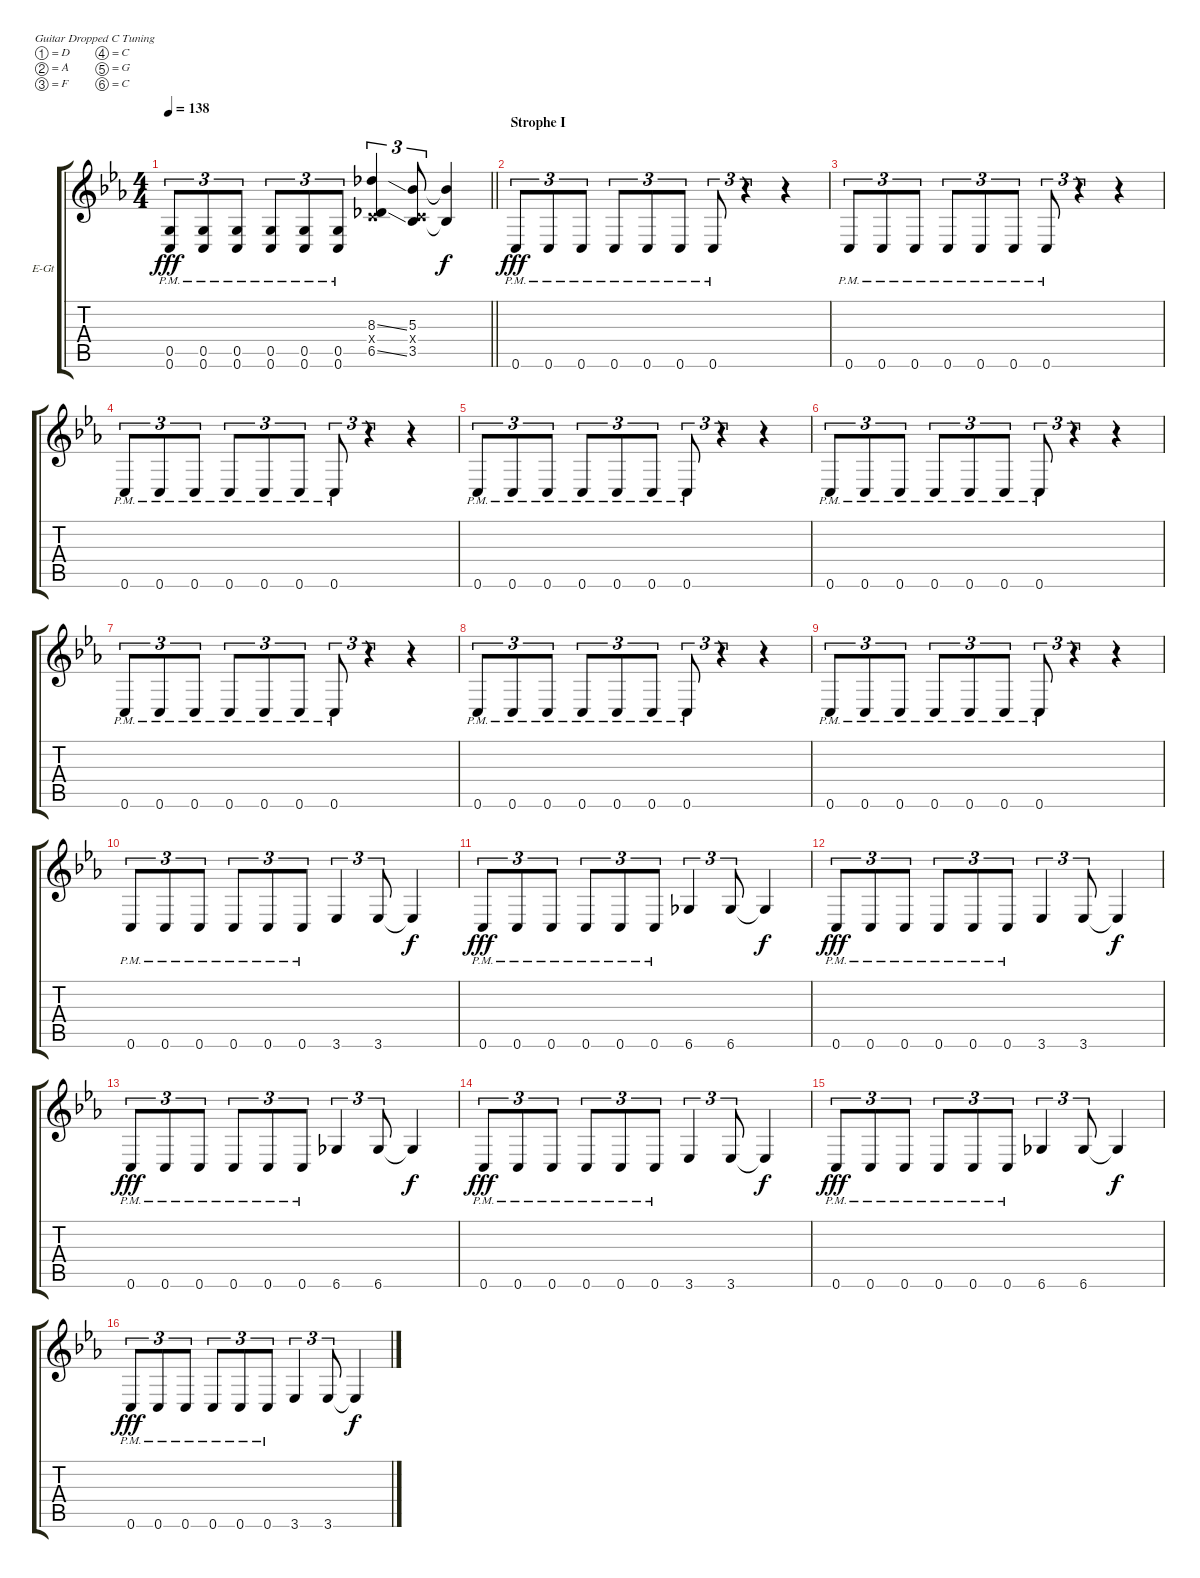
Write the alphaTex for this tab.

\bracketExtendMode groupsimilarinstruments
\firstSystemTrackNameOrientation horizontal
\otherSystemsTrackNameOrientation horizontal
\track ("Electric Guitar" "E-Gt") {instrument distortionguitar}
\staff {score tabs}
\tuning (D4 A3 F3 C3 G2 C2)
\ts (4 4)
\tempo 138
\clef g2
\scale
0.333333
\barLineRight lightlight
\ks eb
(0.5{pm} 0.6{pm}).8{tu (3 2) dy fff} (0.5{pm} 0.6{pm}).8{tu (3 2)} (0.5{pm} 0.6{pm}).8{tu (3 2)} (0.5{pm} 0.6{pm}).8{tu (3 2)} (0.5{pm} 0.6{pm}).8{tu (3 2)} (0.5{pm} 0.6{pm}).8{tu (3 2)} (8.3{ss} 0.4{x} 6.5{ss}).4{tu (3 2)} (5.3 0.4{x} 3.5).8{tu (3 2)} (5.3{t} 3.5{t}).4{dy f} |
\section ("" "Strophe I")
\scale
0.333333 0.6{pm}.8{tu (3 2) dy fff} 0.6{pm}.8{tu (3 2)} 0.6{pm}.8{tu (3 2)} 0.6{pm}.8{tu (3 2)} 0.6{pm}.8{tu (3 2)} 0.6{pm}.8{tu (3 2)} 0.6{pm}.8{tu (3 2)} r.4{tu (3 2)} r.4 |
\scale
0.333333 0.6{pm}.8{tu (3 2)} 0.6{pm}.8{tu (3 2)} 0.6{pm}.8{tu (3 2)} 0.6{pm}.8{tu (3 2)} 0.6{pm}.8{tu (3 2)} 0.6{pm}.8{tu (3 2)} 0.6{pm}.8{tu (3 2)} r.4{tu (3 2)} r.4 |
\scale
0.333333 0.6{pm}.8{tu (3 2)} 0.6{pm}.8{tu (3 2)} 0.6{pm}.8{tu (3 2)} 0.6{pm}.8{tu (3 2)} 0.6{pm}.8{tu (3 2)} 0.6{pm}.8{tu (3 2)} 0.6{pm}.8{tu (3 2)} r.4{tu (3 2)} r.4 |
\scale
0.333333 0.6{pm}.8{tu (3 2)} 0.6{pm}.8{tu (3 2)} 0.6{pm}.8{tu (3 2)} 0.6{pm}.8{tu (3 2)} 0.6{pm}.8{tu (3 2)} 0.6{pm}.8{tu (3 2)} 0.6{pm}.8{tu (3 2)} r.4{tu (3 2)} r.4 |
\scale
0.333333 0.6{pm}.8{tu (3 2)} 0.6{pm}.8{tu (3 2)} 0.6{pm}.8{tu (3 2)} 0.6{pm}.8{tu (3 2)} 0.6{pm}.8{tu (3 2)} 0.6{pm}.8{tu (3 2)} 0.6{pm}.8{tu (3 2)} r.4{tu (3 2)} r.4 |
\scale
0.333333 0.6{pm}.8{tu (3 2)} 0.6{pm}.8{tu (3 2)} 0.6{pm}.8{tu (3 2)} 0.6{pm}.8{tu (3 2)} 0.6{pm}.8{tu (3 2)} 0.6{pm}.8{tu (3 2)} 0.6{pm}.8{tu (3 2)} r.4{tu (3 2)} r.4 |
\scale
0.333333 0.6{pm}.8{tu (3 2)} 0.6{pm}.8{tu (3 2)} 0.6{pm}.8{tu (3 2)} 0.6{pm}.8{tu (3 2)} 0.6{pm}.8{tu (3 2)} 0.6{pm}.8{tu (3 2)} 0.6{pm}.8{tu (3 2)} r.4{tu (3 2)} r.4 |
\scale
0.333333 0.6{pm}.8{tu (3 2)} 0.6{pm}.8{tu (3 2)} 0.6{pm}.8{tu (3 2)} 0.6{pm}.8{tu (3 2)} 0.6{pm}.8{tu (3 2)} 0.6{pm}.8{tu (3 2)} 0.6{pm}.8{tu (3 2)} r.4{tu (3 2)} r.4 |
\scale
0.333333 0.6{pm}.8{tu (3 2)} 0.6{pm}.8{tu (3 2)} 0.6{pm}.8{tu (3 2)} 0.6{pm}.8{tu (3 2)} 0.6{pm}.8{tu (3 2)} 0.6{pm}.8{tu (3 2)} 3.6.4{tu (3 2)} 3.6.8{tu (3 2)} 3.6{t}.4{dy f} |
\scale
0.333333 0.6{pm}.8{tu (3 2) dy fff} 0.6{pm}.8{tu (3 2)} 0.6{pm}.8{tu (3 2)} 0.6{pm}.8{tu (3 2)} 0.6{pm}.8{tu (3 2)} 0.6{pm}.8{tu (3 2)} 6.6.4{tu (3 2)} 6.6.8{tu (3 2)} 6.6{t}.4{dy f} |
\scale
0.333333 0.6{pm}.8{tu (3 2) dy fff} 0.6{pm}.8{tu (3 2)} 0.6{pm}.8{tu (3 2)} 0.6{pm}.8{tu (3 2)} 0.6{pm}.8{tu (3 2)} 0.6{pm}.8{tu (3 2)} 3.6.4{tu (3 2)} 3.6.8{tu (3 2)} 3.6{t}.4{dy f} |
\scale
0.333333 0.6{pm}.8{tu (3 2) dy fff} 0.6{pm}.8{tu (3 2)} 0.6{pm}.8{tu (3 2)} 0.6{pm}.8{tu (3 2)} 0.6{pm}.8{tu (3 2)} 0.6{pm}.8{tu (3 2)} 6.6.4{tu (3 2)} 6.6.8{tu (3 2)} 6.6{t}.4{dy f} |
\scale
0.333333 0.6{pm}.8{tu (3 2) dy fff} 0.6{pm}.8{tu (3 2)} 0.6{pm}.8{tu (3 2)} 0.6{pm}.8{tu (3 2)} 0.6{pm}.8{tu (3 2)} 0.6{pm}.8{tu (3 2)} 3.6.4{tu (3 2)} 3.6.8{tu (3 2)} 3.6{t}.4{dy f} |
\scale
0.333333 0.6{pm}.8{tu (3 2) dy fff} 0.6{pm}.8{tu (3 2)} 0.6{pm}.8{tu (3 2)} 0.6{pm}.8{tu (3 2)} 0.6{pm}.8{tu (3 2)} 0.6{pm}.8{tu (3 2)} 6.6.4{tu (3 2)} 6.6.8{tu (3 2)} 6.6{t}.4{dy f} |
\scale
0.333333 0.6{pm}.8{tu (3 2) dy fff} 0.6{pm}.8{tu (3 2)} 0.6{pm}.8{tu (3 2)} 0.6{pm}.8{tu (3 2)} 0.6{pm}.8{tu (3 2)} 0.6{pm}.8{tu (3 2)} 3.6.4{tu (3 2)} 3.6.8{tu (3 2)} 3.6{t}.4{dy f}
